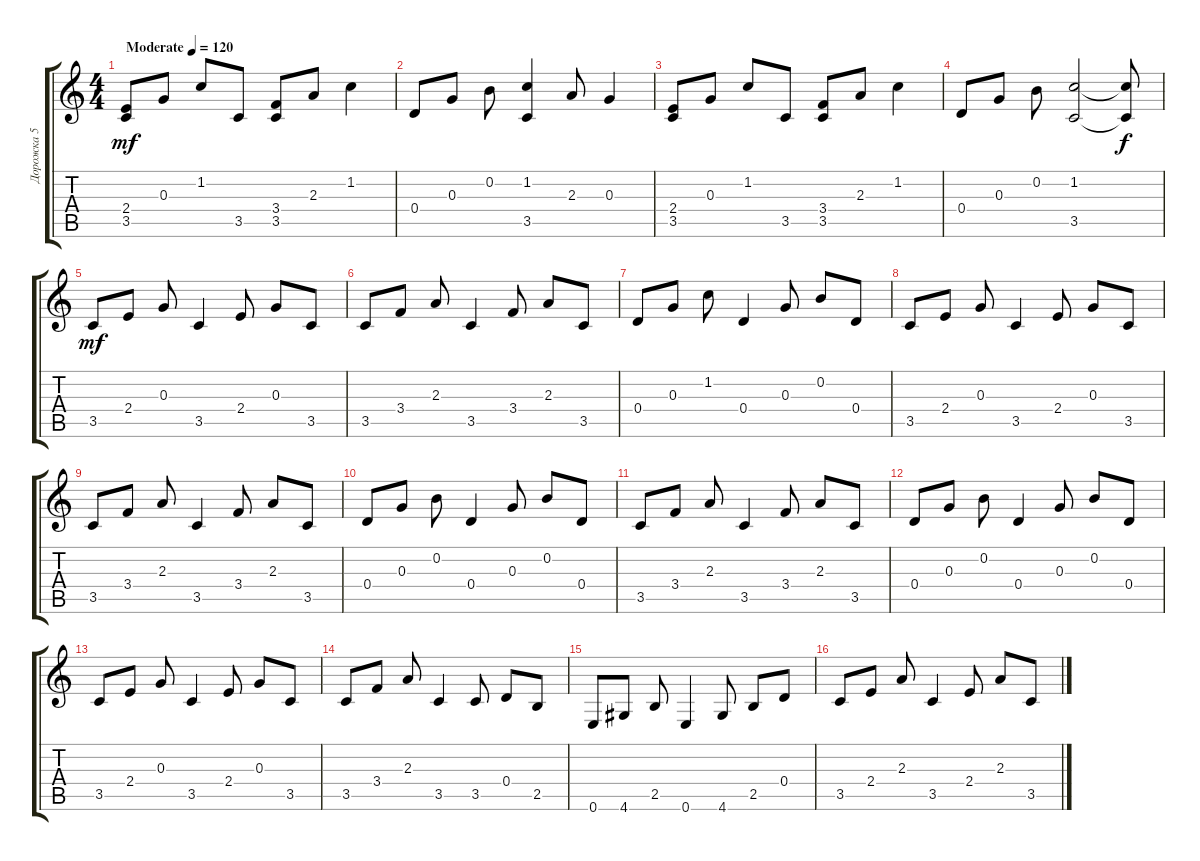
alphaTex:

\track ("Дорожка 5" "Дорожка 5") {instrument acousticguitarsteel}
\staff {score tabs}
\tuning (E4 B3 G3 D3 A2 E2) {hide}
\ts (4 4)
\tempo (120 "Moderate")
\clef g2
\ks c
(2.4 3.5).8{dy mf instrument acousticguitarsteel} 0.3.8 1.2.8 3.5.8 (3.4 3.5).8 2.3.8 1.2.4 |
0.4.8 0.3.8 0.2.8 (1.2 3.5).4 2.3.8 0.3.4 |
(2.4 3.5).8 0.3.8 1.2.8 3.5.8 (3.4 3.5).8 2.3.8 1.2.4 |
0.4.8 0.3.8 0.2.8 (1.2 3.5).2 (1.2{t} 3.5{t}).8{dy f} |
3.5.8{dy mf} 2.4.8 0.3.8 3.5.4 2.4.8 0.3.8 3.5.8 |
3.5.8 3.4.8 2.3.8 3.5.4 3.4.8 2.3.8 3.5.8 |
0.4.8 0.3.8 1.2.8 0.4.4 0.3.8 0.2.8 0.4.8 |
3.5.8 2.4.8 0.3.8 3.5.4 2.4.8 0.3.8 3.5.8 |
3.5.8 3.4.8 2.3.8 3.5.4 3.4.8 2.3.8 3.5.8 |
0.4.8 0.3.8 0.2.8 0.4.4 0.3.8 0.2.8 0.4.8 |
3.5.8 3.4.8 2.3.8 3.5.4 3.4.8 2.3.8 3.5.8 |
0.4.8 0.3.8 0.2.8 0.4.4 0.3.8 0.2.8 0.4.8 |
3.5.8 2.4.8 0.3.8 3.5.4 2.4.8 0.3.8 3.5.8 |
3.5.8 3.4.8 2.3.8 3.5.4 3.5.8 0.4.8 2.5.8 |
0.6.8 4.6.8 2.5.8 0.6.4 4.6.8 2.5.8 0.4.8 |
3.5.8 2.4.8 2.3.8 3.5.4 2.4.8 2.3.8 3.5.8
